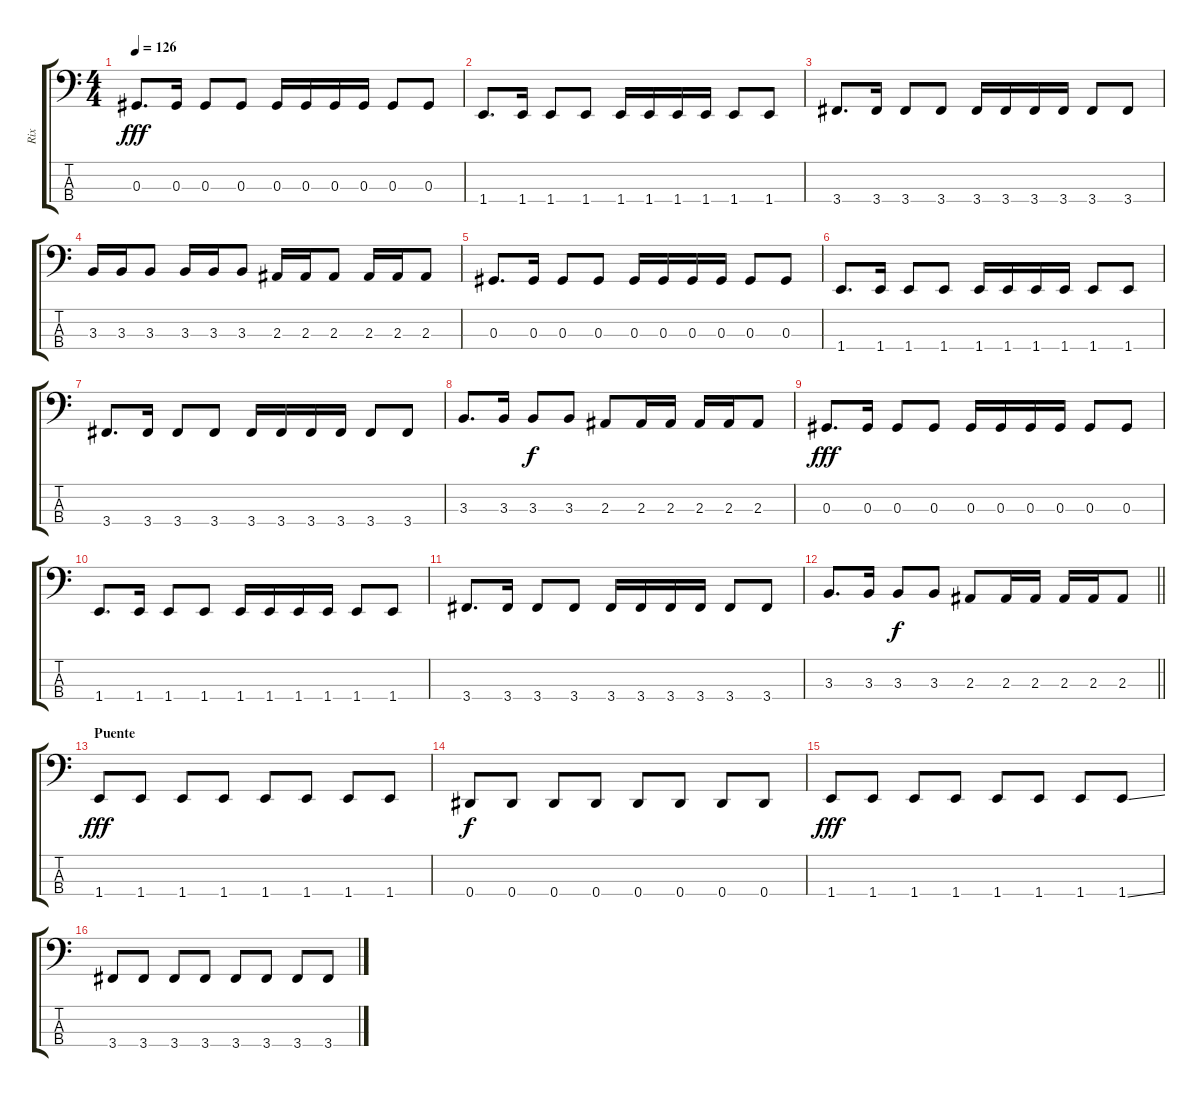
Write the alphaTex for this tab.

\track ("Rix" "Rix") {instrument electricbasspick}
\staff {score tabs}
\tuning (Gb2 Db2 Ab1 Eb1) {hide}
\ts (4 4)
\tempo 126
\clef f4
\ks c
0.3.8{d dy fff} 0.3.16 0.3.8 0.3.8 0.3.16 0.3.16 0.3.16 0.3.16 0.3.8 0.3.8 |
1.4.8{d} 1.4.16 1.4.8 1.4.8 1.4.16 1.4.16 1.4.16 1.4.16 1.4.8 1.4.8 |
3.4.8{d} 3.4.16 3.4.8 3.4.8 3.4.16 3.4.16 3.4.16 3.4.16 3.4.8 3.4.8 |
3.3.16 3.3.16 3.3.8 3.3.16 3.3.16 3.3.8 2.3.16 2.3.16 2.3.8 2.3.16 2.3.16 2.3.8 |
0.3.8{d} 0.3.16 0.3.8 0.3.8 0.3.16 0.3.16 0.3.16 0.3.16 0.3.8 0.3.8 |
1.4.8{d} 1.4.16 1.4.8 1.4.8 1.4.16 1.4.16 1.4.16 1.4.16 1.4.8 1.4.8 |
3.4.8{d} 3.4.16 3.4.8 3.4.8 3.4.16 3.4.16 3.4.16 3.4.16 3.4.8 3.4.8 |
3.3.8{d} 3.3.16 3.3.8{dy f} 3.3.8 2.3.8 2.3.16 2.3.16 2.3.16 2.3.16 2.3.8 |
0.3.8{d dy fff} 0.3.16 0.3.8 0.3.8 0.3.16 0.3.16 0.3.16 0.3.16 0.3.8 0.3.8 |
1.4.8{d} 1.4.16 1.4.8 1.4.8 1.4.16 1.4.16 1.4.16 1.4.16 1.4.8 1.4.8 |
3.4.8{d} 3.4.16 3.4.8 3.4.8 3.4.16 3.4.16 3.4.16 3.4.16 3.4.8 3.4.8 |
\barLineRight lightlight
3.3.8{d} 3.3.16 3.3.8{dy f} 3.3.8 2.3.8 2.3.16 2.3.16 2.3.16 2.3.16 2.3.8 |
\section ("" "Puente")
1.4.8{dy fff} 1.4.8 1.4.8 1.4.8 1.4.8 1.4.8 1.4.8 1.4.8 |
0.4.8{dy f} 0.4.8 0.4.8 0.4.8 0.4.8 0.4.8 0.4.8 0.4.8 |
1.4.8{dy fff} 1.4.8 1.4.8 1.4.8 1.4.8 1.4.8 1.4.8 1.4{ss}.8 |
3.4.8 3.4.8 3.4.8 3.4.8 3.4.8 3.4.8 3.4.8 3.4.8
